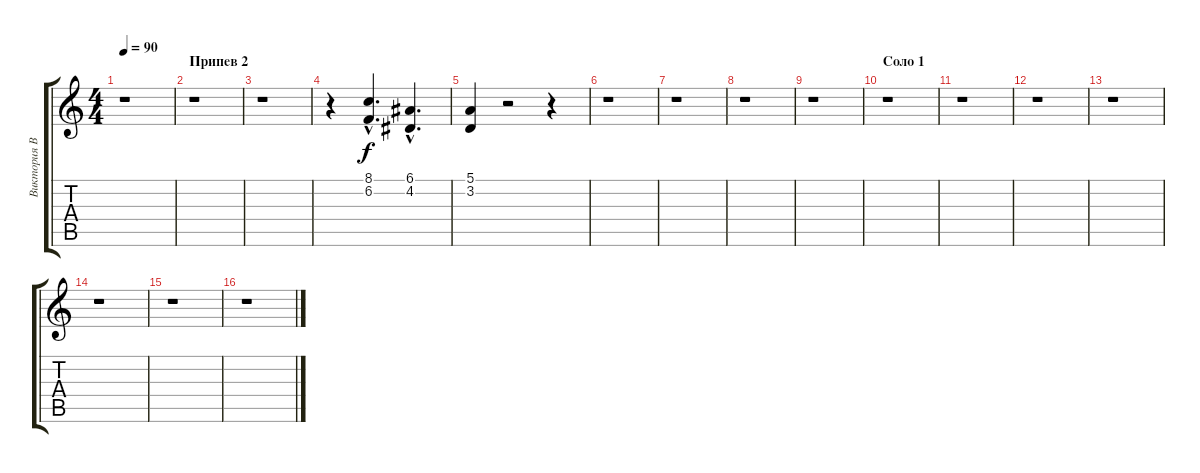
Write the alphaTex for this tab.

\track ("Виктория Вилоган" "Виктория В") {instrument brightacousticpiano}
\staff {score tabs}
\tuning (E4 B3 G3 D3 A2 E2) {hide}
\ts (4 4)
\tempo 90
\clef g2
\ks c
r.1{dy f} |
\section ("" "Припев 2")
r.1 |
r.1 |
r.4 (8.1{hac} 6.2{hac}).4{d} (6.1{hac} 4.2{hac}).4{d} |
(5.1 3.2).4 r.2 r.4 |
r.1 |
r.1 |
r.1 |
r.1 |
\section ("" "Соло 1")
r.1 |
r.1 |
r.1 |
r.1 |
r.1 |
r.1 |
r.1
